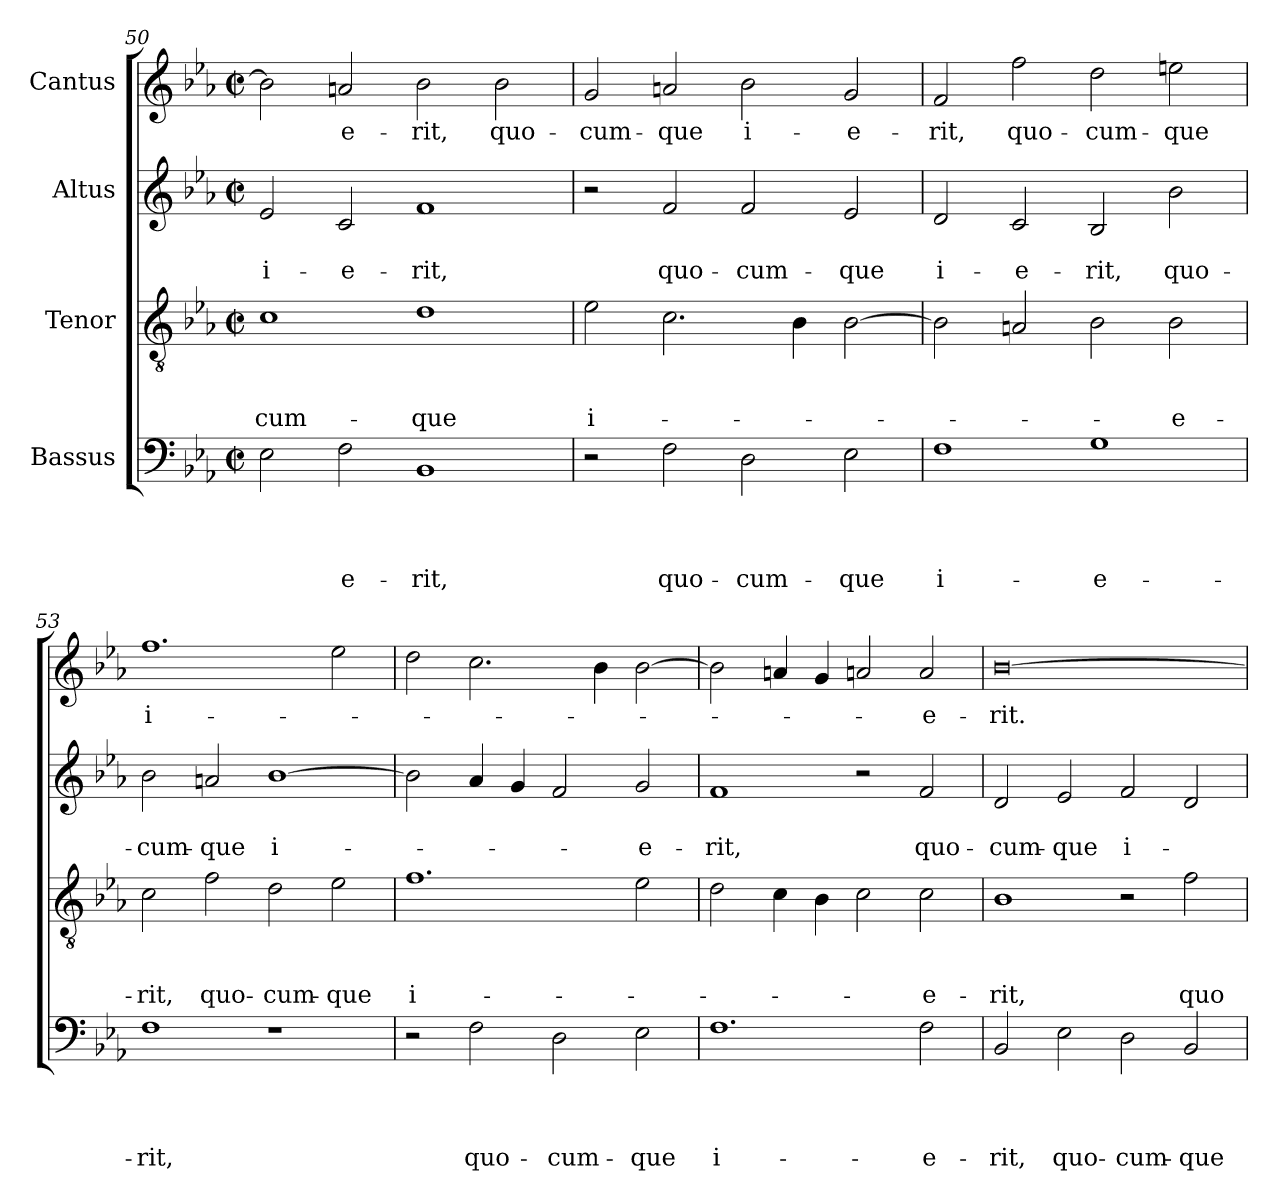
**kern	**text	**text	**text	**text	**kern	**text	**text	**text	**kern	**text	**text	**kern	**text
*part4	*part4	*part4	*part4	*part4	*part3	*part3	*part3	*part3	*part2	*part2	*part2	*part1	*part1
*staff4	*staff4	*staff4	*staff4	*staff4	*staff3	*staff3	*staff3	*staff3	*staff2	*staff2	*staff2	*staff1	*staff1
*I"Bassus	*	*	*	*	*I"Tenor	*	*	*	*I"Altus	*	*	*I"Cantus	*
*clefF4	*	*	*	*	*clefGv2	*	*	*	*clefG2	*	*	*clefG2	*
*k[b-e-a-]	*	*	*	*	*k[b-e-a-]	*	*	*	*k[b-e-a-]	*	*	*k[b-e-a-]	*
*E-:	*	*	*	*	*E-:	*	*	*	*E-:	*	*	*E-:	*
*M2/2	*	*	*	*	*M2/2	*	*	*	*M2/2	*	*	*M2/2	*
*met(c|)	*	*	*	*	*met(c|)	*	*	*	*met(c|)	*	*	*met(c|)	*
=50	=50	=50	=50	=50	=50	=50	=50	=50	=50	=50	=50	=50	=50
!	!	!	!	!	!	!	!	!LO:LY:b	!	!	!LO:LY:b	!	!
2E-\	.	.	.	.	1c	.	.	-cum-	2e-/	.	i-	2b-\]	.
!	!	!	!	!LO:LY:b	!	!	!	!	!	!	!LO:LY:b	!	!LO:LY:b
2F\	.	.	.	-e-	.	.	.	.	2c/	.	-e-	2an/	-e-
!	!	!	!	!LO:LY:b	!	!	!	!LO:LY:b	!	!	!LO:LY:b	!	!LO:LY:b
1BB-	.	.	.	-rit,	1d	.	.	-que	1f	.	-rit,	2b-\	-rit,
!	!	!	!	!	!	!	!	!	!	!	!	!	!LO:LY:b
.	.	.	.	.	.	.	.	.	.	.	.	2b-\	quo-
!!LO:PB:g=z
=51	=51	=51	=51	=51	=51	=51	=51	=51	=51	=51	=51	=51	=51
!	!	!	!	!	!	!	!	!LO:LY:b	!	!	!	!	!LO:LY:b
2r	.	.	.	.	2e-\	.	.	i-	2r	.	.	2g/	-cum-
!	!	!	!	!LO:LY:b	!	!	!	!	!	!	!LO:LY:b	!	!LO:LY:b
2F\	.	.	.	quo-	2.c\	.	.	.	2f/	.	quo-	2an/	-que
!	!	!	!	!LO:LY:b	!	!	!	!	!	!	!LO:LY:b	!	!LO:LY:b
2D\	.	.	.	-cum-	.	.	.	.	2f/	.	-cum-	2b-\	i-
.	.	.	.	.	4B-\	.	.	.	.	.	.	.	.
!	!	!	!	!LO:LY:b	!	!	!	!	!	!	!LO:LY:b	!	!LO:LY:b
2E-\	.	.	.	-que	[>2B-\	.	.	.	2e-/	.	-que	2g/	-e-
=52	=52	=52	=52	=52	=52	=52	=52	=52	=52	=52	=52	=52	=52
!	!	!	!	!LO:LY:b:rj	!	!	!	!	!	!	!LO:LY:b	!	!LO:LY:b
1F	.	.	.	i-	2B-\]	.	.	.	2d/	.	i-	2f/	-rit,
!	!	!	!	!	!	!	!	!	!	!	!LO:LY:b	!	!LO:LY:b
.	.	.	.	.	2An/	.	.	.	2c/	.	-e-	2ff\	quo-
!	!	!	!	!LO:LY:b:rj	!	!	!	!	!	!	!LO:LY:b	!	!LO:LY:b
1G	.	.	.	-e-	2B-\	.	.	.	2B-/	.	-rit,	2dd\	-cum-
!	!	!	!	!	!	!	!	!LO:LY:b	!	!	!LO:LY:b	!	!LO:LY:b
.	.	.	.	.	2B-\	.	.	-e-	2b-\	.	quo-	2een\	-que
=53	=53	=53	=53	=53	=53	=53	=53	=53	=53	=53	=53	=53	=53
!	!	!	!	!LO:LY:b	!	!	!	!LO:LY:b	!	!	!LO:LY:b	!	!LO:LY:b:rj
1F	.	.	.	-rit,	2c\	.	.	-rit,	2b-\	.	-cum-	1.ff	i-
!	!	!	!	!	!	!	!	!LO:LY:b	!	!	!LO:LY:b	!	!
.	.	.	.	.	2f\	.	.	quo-	2an/	.	-que	.	.
!	!	!	!	!	!	!	!	!LO:LY:b	!	!	!LO:LY:b:rj	!	!
1r	.	.	.	.	2d\	.	.	-cum-	[>1b-	.	i-	.	.
!	!	!	!	!	!	!	!	!LO:LY:b	!	!	!	!	!
.	.	.	.	.	2e-\	.	.	-que	.	.	.	2ee-\	.
=54	=54	=54	=54	=54	=54	=54	=54	=54	=54	=54	=54	=54	=54
!	!	!	!	!	!	!	!	!LO:LY:b:rj	!	!	!	!	!
2r	.	.	.	.	1.f	.	.	i-	2b-\]	.	.	2dd\	.
!	!	!	!	!LO:LY:b	!	!	!	!	!	!	!	!	!
2F\	.	.	.	quo-	.	.	.	.	4a-/	.	.	2.cc\	.
.	.	.	.	.	.	.	.	.	4g/	.	.	.	.
!	!	!	!	!LO:LY:b	!	!	!	!	!	!	!	!	!
2D\	.	.	.	-cum-	.	.	.	.	2f/	.	.	.	.
.	.	.	.	.	.	.	.	.	.	.	.	4b-\	.
!	!	!	!	!LO:LY:b	!	!	!	!	!	!	!LO:LY:b	!	!
2E-\	.	.	.	-que	2e-\	.	.	.	2g/	.	-e-	[<2b-\	.
!!LO:LB:g=z
=55	=55	=55	=55	=55	=55	=55	=55	=55	=55	=55	=55	=55	=55
!	!	!	!	!LO:LY:b:rj	!	!	!	!	!	!	!LO:LY:b	!	!
1.F	.	.	.	i-	2d\	.	.	.	1f	.	-rit,	2b-\]	.
.	.	.	.	.	4c\	.	.	.	.	.	.	4an/	.
.	.	.	.	.	4B-\	.	.	.	.	.	.	4g/	.
.	.	.	.	.	2c\	.	.	.	2r	.	.	2an/	.
!	!	!	!	!LO:LY:b	!	!	!	!LO:LY:b	!	!	!LO:LY:b	!	!LO:LY:b
2F\	.	.	.	-e-	2c\	.	.	-e-	2f/	.	quo-	2a/	-e-
=56	=56	=56	=56	=56	=56	=56	=56	=56	=56	=56	=56	=56	=56
!	!	!	!	!LO:LY:b	!	!	!	!LO:LY:b	!	!	!LO:LY:b	!	!LO:LY:b
2BB-/	.	.	.	-rit,	1B-	.	.	-rit,	2d/	.	-cum-	[>0b-	-rit.
!	!	!	!	!LO:LY:b	!	!	!	!	!	!	!LO:LY:b	!	!
2E-\	.	.	.	quo-	.	.	.	.	2e-/	.	-que	.	.
!	!	!	!	!LO:LY:b	!	!	!	!	!	!	!LO:LY:b	!	!
2D\	.	.	.	-cum-	2r	.	.	.	2f/	.	i-	.	.
!	!	!	!	!LO:LY:b:rj	!	!	!	!LO:LY:b	!	!	!	!	!
2BB-/	.	.	.	-que	2f\	.	.	quo-	2d/	.	.	.	.
=	=	=	=	=	=	=	=	=	=	=	=	=	=
*-	*-	*-	*-	*-	*-	*-	*-	*-	*-	*-	*-	*-	*-
